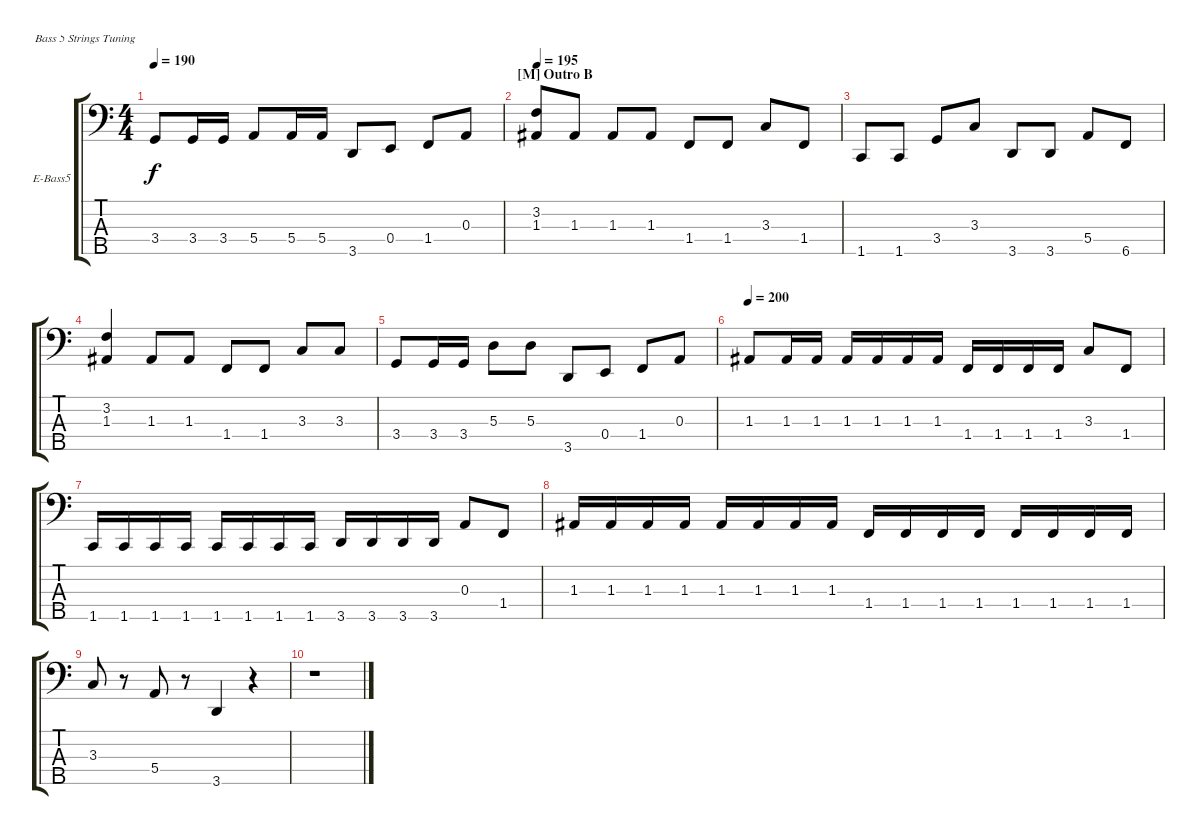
\defaultSystemsLayout 4
\bracketExtendMode groupsimilarinstruments
\firstSystemTrackNameOrientation horizontal
\otherSystemsTrackNameOrientation horizontal
\track ("5 String Bass" "E-Bass5") {instrument electricbassfinger}
\staff {score tabs}
\tuning (G2 D2 A1 E1 B0)
\ts (4 4)
\tempo 190
\clef f4
\scale
0.333333
\ks c
3.4.8{dy f} 3.4.16 3.4.16 5.4.8 5.4.16 5.4.16 3.5.8 0.4.8 1.4.8 0.3.8 |
\section ("M" "Outro B")
\tempo (195 0.00625)
\scale
0.333333 (1.3 3.2).8 1.3.8 1.3.8 1.3.8 1.4.8 1.4.8 3.3.8 1.4.8 |
\scale
0.333333 1.5.8 1.5.8 3.4.8 3.3.8 3.5.8 3.5.8 5.4.8 6.5.8 |
\scale
0.333333 (1.3 3.2).4 1.3.8 1.3.8 1.4.8 1.4.8 3.3.8 3.3.8 |
\scale
0.333333 3.4.8 3.4.16 3.4.16 5.3.8 5.3.8 3.5.8 0.4.8 1.4.8 0.3.8 |
\tempo 200
\scale
0.333333 1.3.8 1.3.16 1.3.16 1.3.16 1.3.16 1.3.16 1.3.16 1.4.16 1.4.16 1.4.16 1.4.16 3.3.8 1.4.8 |
\scale
0.333333 1.5.16 1.5.16 1.5.16 1.5.16 1.5.16 1.5.16 1.5.16 1.5.16 3.5.16 3.5.16 3.5.16 3.5.16 0.3.8 1.4.8 |
\scale
0.333333 1.3.16 1.3.16 1.3.16 1.3.16 1.3.16 1.3.16 1.3.16 1.3.16 1.4.16 1.4.16 1.4.16 1.4.16 1.4.16 1.4.16 1.4.16 1.4.16 |
3.3.8 r.8 5.4.8 r.8 3.5.4 r.4 |
r.1
